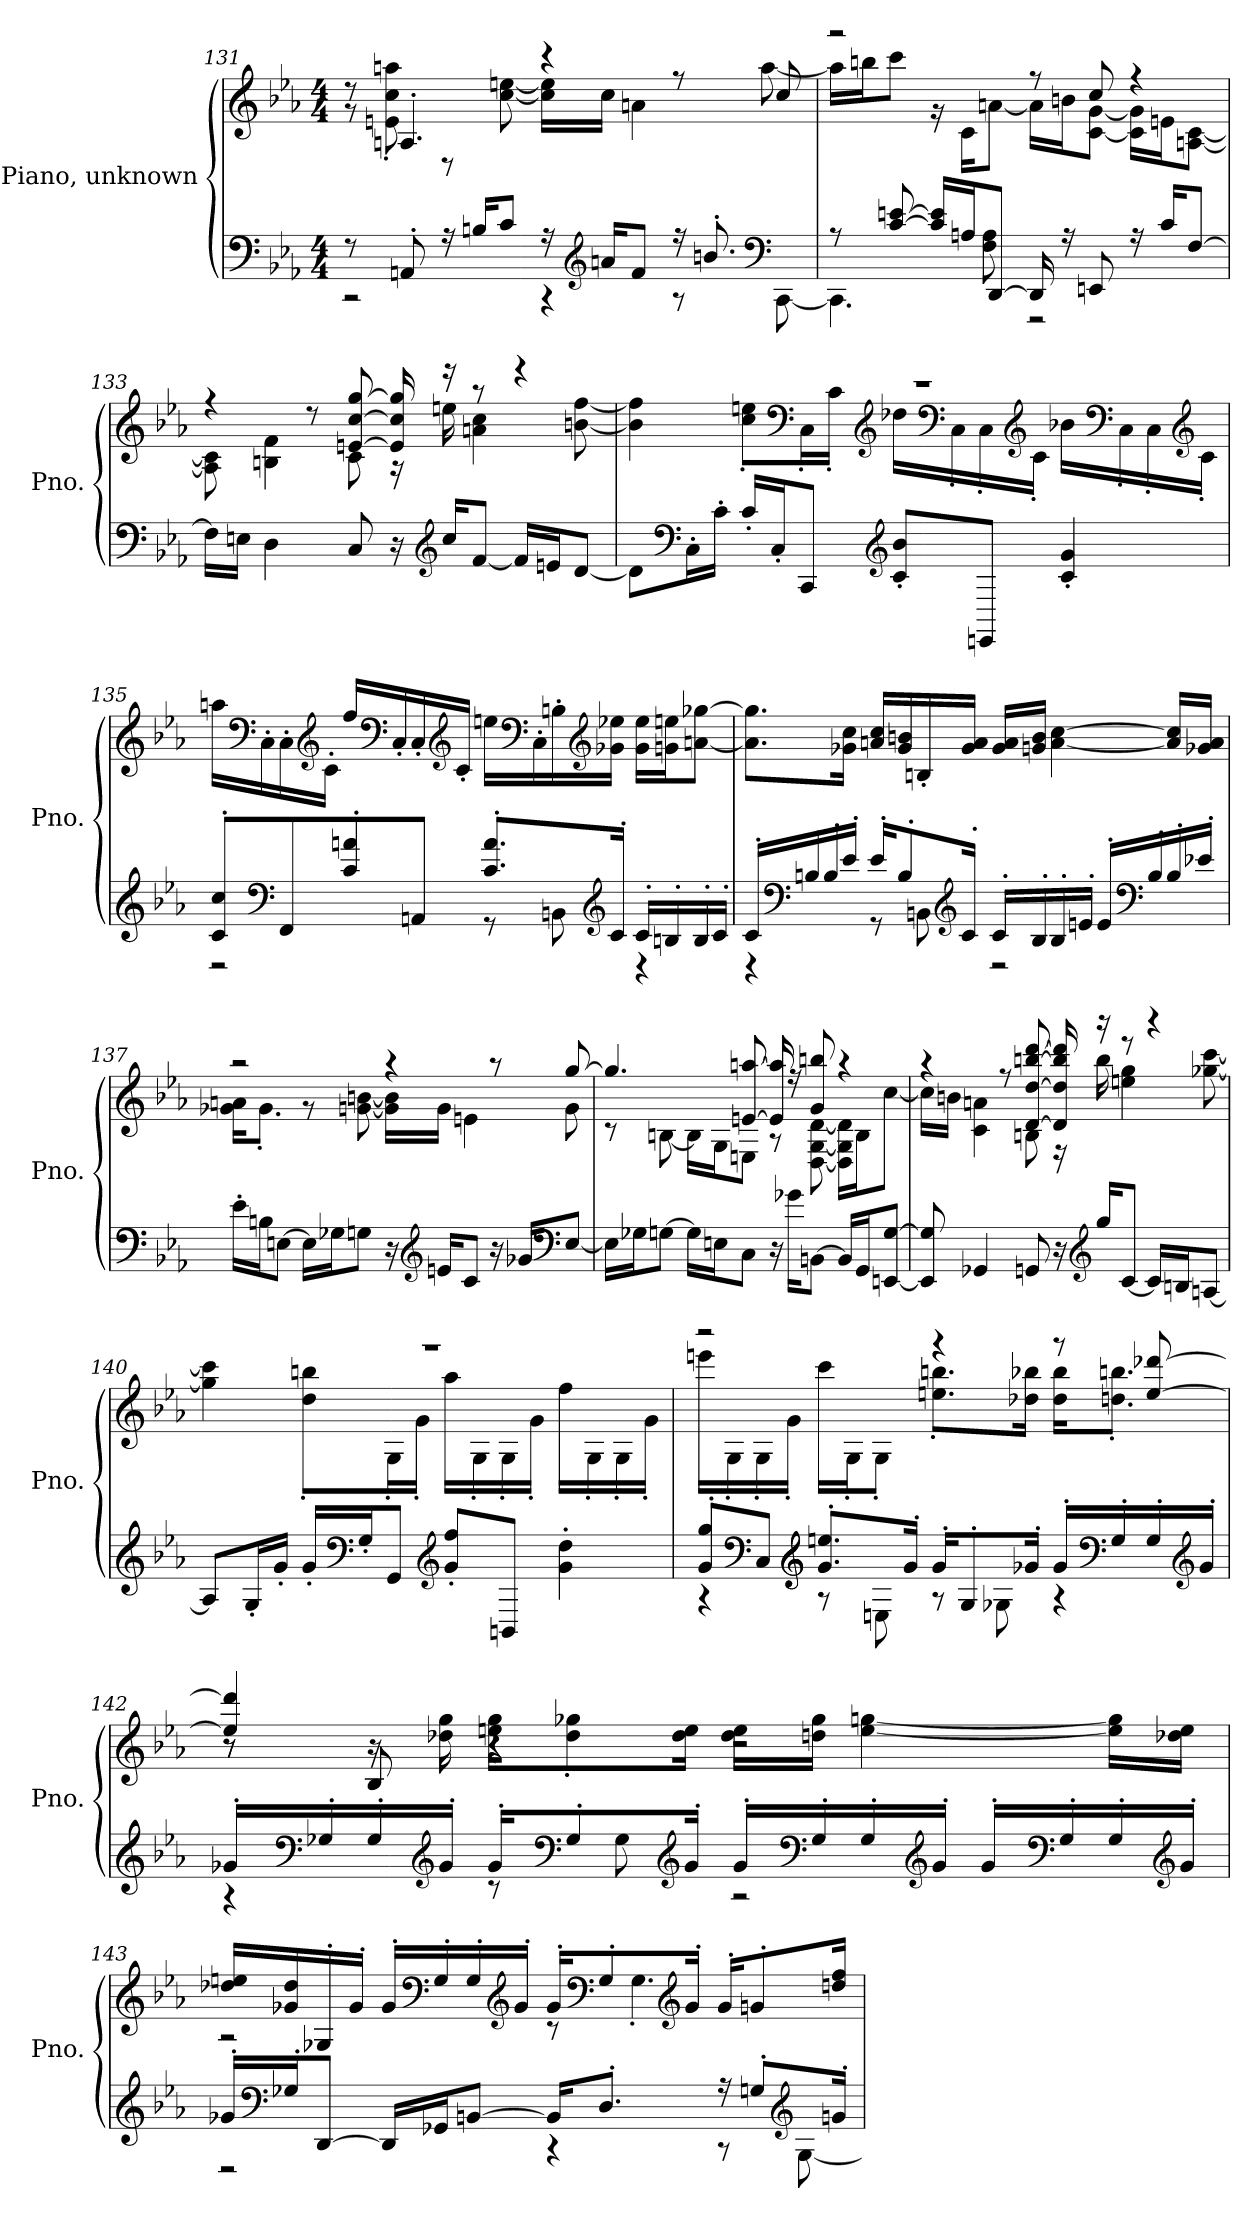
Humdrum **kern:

**kern	**kern
*part1	*part1
*staff2	*staff1
*I"Piano, unknown	*
*I'Pno.	*
!!LO:PB:g=z
*clefF4	*clefG2
*k[b-e-a-]	*k[b-e-a-]
*M4/4	*M4/4
=131	=131
*^	*^
8r	2r	8r	8r
8AAn'/	.	4.An'/	8en\' 8cc\' 8aan\'
16r	.	.	8r
16Bn/KL	.	.	.
8c/J	.	.	[8cc\ [8een\
16r	4r	4r	16cc\] 16ee\]LL
*clefG2	*	*	*
16an/KL	.	.	16cc\JJ
8f/J	.	.	4an\
16r	8r	8r	.
8.bn'/	.	.	.
*clefF4	*	*	*
.	[8CC\	8cc/	[8aa\
=132	=132	=132	=132
8r	4.CC\]	2r	16aa\LL]
.	.	.	16bbn\J
[8c/ [8en/	.	.	8ccc\J
16c/] 16e/]LL	.	.	16r
16An/J	.	.	16c\KL
[8DD/J	8F\ 8A\	.	[8an\J
16DD/]	2r	8r	16a\LL]
16r	.	.	16bn\J
8EEn/	.	8cc/	[8c\ [8g\J
16r	.	4r	16c\] 16g\]LL
16c/KL	.	.	16en\J
[8F/J	.	.	[8An\ [8c\J
*v	*v	*	*
!!LO:LB:g=z	!!
=133	=133	=133
16F\LL]	4r	8A\] 8c\]
16En\JJ	.	.
4D\	.	4Bn\ 4f\
.	8r	.
8C/	[8en/ [8cc/ [8gg/	8c\
16r	16e/] 16cc/] 16gg/]	16r
*clefG2	*	*
16cc/KL	16r	16een\
[8f/J	8r	4an\ 4cc\
16f/LL]	4r	.
16en/J	.	.
[8d/J	.	[8bn\ [8ff\
=134	=134	=134
8d\L]	1r	4b\] 4ff\]
*clefF4	*	*
16C'\L	.	.
16c'\JJ	.	.
16c'/LL	.	8cc\' 8een\'L
16C'/J	.	.
*	*clefF4	*
8CC/J	.	16C'\L
.	.	16c'\JJ
*clefG2	*clefG2	*
8c/' 8b-/'L	.	16dd-X\LL
*	*clefF4	*
.	.	16C'\
8EEn/J	.	16C'\
*	*clefG2	*
.	.	16c'\JJ
4c/' 4g/'	.	16b-X\LL
*	*clefF4	*
.	.	16C'\
.	.	16C'\
*	*clefG2	*
.	.	16c'\JJ
*	*v	*v
!!LO:LB:g=z
=135	=135
*^	*
8c/' 8cc/'L	2r	16aan\LL
*	*	*clefF4
.	.	16C'\
*clefF4	*	*
8FF/	.	16C'\
*	*	*clefG2
.	.	16c'\JJ
8c/' 8an/'	.	16ff/LL
*	*	*clefF4
.	.	16C'/
8AAn/J	.	16C'/
*	*	*clefG2
.	.	16c'/JJ
8.c/' 8.a/'L	8r	16een\LL
*	*	*clefF4
.	.	16C'\
.	8BBn\	16Bn'\
*clefG2	*	*clefG2
16c'/Jk	.	16g-X\ 16ee-X\JJ
16c'/LL	4r	16g-\ 16ee-\LL
16Bn'/	.	16gn\ 16een\J
16B'/	.	[8an\ [8gg-X\J
16c'/JJ	.	.
!!LO:LB:g=z
=136	=136	=136
16c'/LL	4r	8.a\] 8.gg-\]L
*clefF4	*	*
16Bn'/	.	.
16B'/	.	.
16e-'/JJ	.	16g-X\ 16cc\Jk
16e-'/KL	8r	16an/ 16cc/LL
8B'/	.	16g-/ 16bn/
.	8BBn\	16Bn'/
*clefG2	*	*
16c'/Jk	.	16g-/ 16a/JJ
16c'/LL	2r	16g-/ 16a/LL
16B'/	.	16gn/ 16b/JJ
16B'/	.	[4a\ [4cc\
16en'/JJ	.	.
16e'/LL	.	.
*clefF4	*	*
16B'/	.	.
16B'/	.	16a/] 16cc/]LL
16e-X'/JJ	.	16g-X/ 16a/JJ
*v	*v	*
!!LO:LB:g=z
=137	=137
*	*^
16e-'\LL	2r	16g-X\ 16an\KL
16Bn\J	.	8.g-'\J
[8En\J	.	.
16E\LL]	.	8r
16G-X\J	.	.
8Gn\J	.	[8gn\ [8bn\
16r	4r	16g\] 16b\]LL
*clefG2	*	*
16en/KL	.	16g\JJ
8c/J	.	4en\
16r	8r	.
16g-X/KL	.	.
*clefF4	*	*
[8E/J	[8gg/	8g\
=138	=138	=138
16E\LL]	4.gg/]	8r
16G-X\J	.	.
[8Gn\J	.	[8Bn\
16G\LL]	.	16B\LL]
16En\J	.	16G\J
8C\J	[8en/ [8aan/	8En\J
16r	16e/] 16aa/]	8r
16g-X\KL	16r	.
[8BBn\J	8g/ 8bbn/	[8D\ [8G\ [8d\
16BB/LL]	4r	16D\] 16G\] 16d\]LL
16GG/J	.	16B\J
[8EEn/ [8G/J	.	[8cc\J
!!LO:LB:g=z	!!
=139	=139	=139
8EE/] 8G/]	4r	16cc\LL]
.	.	16bn\JJ
4GG-X/	.	4c\ 4an\
.	8r	.
8GGn/	[8d/ [8dd/ [8bbn/ [8ddd/	8Bn\
16r	16d/] 16dd/] 16bb/] 16ddd/]	16r
*clefG2	*	*
16gg/KL	16r	16bb\
[8c/J	8r	4een\ 4gg\
16c/LL]	4r	.
16Bn/J	.	.
[8An/J	.	[8gg-X\ [8ccc\
=140	=140	=140
8A/L]	1r	4gg-\] 4ccc\]
16G'/L	.	.
16g'/JJ	.	.
16g'/LL	.	8dd\' 8bbn\'L
*clefF4	*	*
16G'/J	.	.
8GG/J	.	16G'\L
.	.	16g'\JJ
*clefG2	*	*
8g/' 8ff/'L	.	16aa-\LL
.	.	16G'\
8BBn/J	.	16G'\
.	.	16g'\JJ
4g\' 4dd\'	.	16ff\LL
.	.	16G'\
.	.	16G'\
.	.	16g'\JJ
!!LO:PB:g=z	!!
=141	=141	=141
*^	*	*
8g/' 8gg/'L	4r	2r	16eeen\LL
.	.	.	16G'\
*clefF4	*	*	*
8C/J	.	.	16G'\
.	.	.	16g'\JJ
*clefG2	*	*	*
8.g/' 8.een/'L	8r	.	16ccc\LL
.	.	.	16G'\J
.	8En\	.	8G'\J
16g'/Jk	.	.	.
16g'/KL	8r	4r	8.een\' 8.bbn\'L
8G'/	.	.	.
.	8G-X\	.	.
16g-X'/Jk	.	.	16dd-X\ 16bb-X\Jk
16g-'/LL	4r	8r	16dd-\ 16bb-\KL
*clefF4	*	*	*
16G-'/	.	.	8.ddn\' 8.bbn\'J
16G-'/	.	[8ee/ [8ddd-X/	.
*clefG2	*	*	*
16g-'/JJ	.	.	.
!!LO:LB:g=z
=142	=142	=142	=142
*	*	*	*^
16g-X'/LL	4r	4ee/] 4ddd-/]	8r	8r
*clefF4	*	*	*	*
16G-X'/	.	.	.	.
16G-'/	.	.	16r	8B-/
*clefG2	*	*	*	*
16g-'/JJ	.	.	16dd-X\ 16gg\	.
16g-'/KL	8r	4r	16een\ 16gg\KL	4r
*clefF4	*	*	*	*
8G-'/	.	.	8dd-\' 8gg-X\'	.
.	8G-\	.	.	.
*clefG2	*	*	*	*
16g-'/Jk	.	.	16dd-\ 16ee\Jk	.
16g-'/LL	2r	2r	16dd-\ 16ee\LL	2r
*clefF4	*	*	*	*
16G-'/	.	.	16ddn\ 16gg-\JJ	.
16G-'/	.	.	[4ee\ [4ggn\	.
*clefG2	*	*	*	*
16g-'/JJ	.	.	.	.
16g-'/LL	.	.	.	.
*clefF4	*	*	*	*
16G-'/	.	.	.	.
16G-'/	.	.	16ee\] 16gg\]LL	.
*clefG2	*	*	*	*
16g-'/JJ	.	.	16dd-X\ 16ee\JJ	.
*	*	*	*v	*v
!!LO:LB:g=z
=143	=143	=143	=143
16g-X'/LL	2r	16dd-X/ 16een/LL	2r
*clefF4	*	*	*
16G-X'/J	.	16g-X/ 16dd-/	.
[8DD/J	.	16G-X'/	.
.	.	16g-'/JJ	.
16DD/LL]	.	16g-'/LL	.
*	*	*clefF4	*
16GG-X/J	.	16G-'/	.
[8BBn/J	.	16G-'/	.
*	*	*clefG2	*
.	.	16g-'/JJ	.
16BB/KL]	4r	16g-'/KL	8r
*	*	*clefF4	*
8.D'/J	.	8G-'/	.
.	.	.	4.G-'\
*	*	*clefG2	*
.	.	16g-'/Jk	.
16r	8r	16g-'/KL	.
8Gn'/L	.	8gn'/	.
*clefG2	*	*	*
.	[8G\	.	.
16gn'/Jk	.	16ddn/ 16ff/Jk	.
*v	*v	*	*
*	*v	*v
=	=
*-	*-
